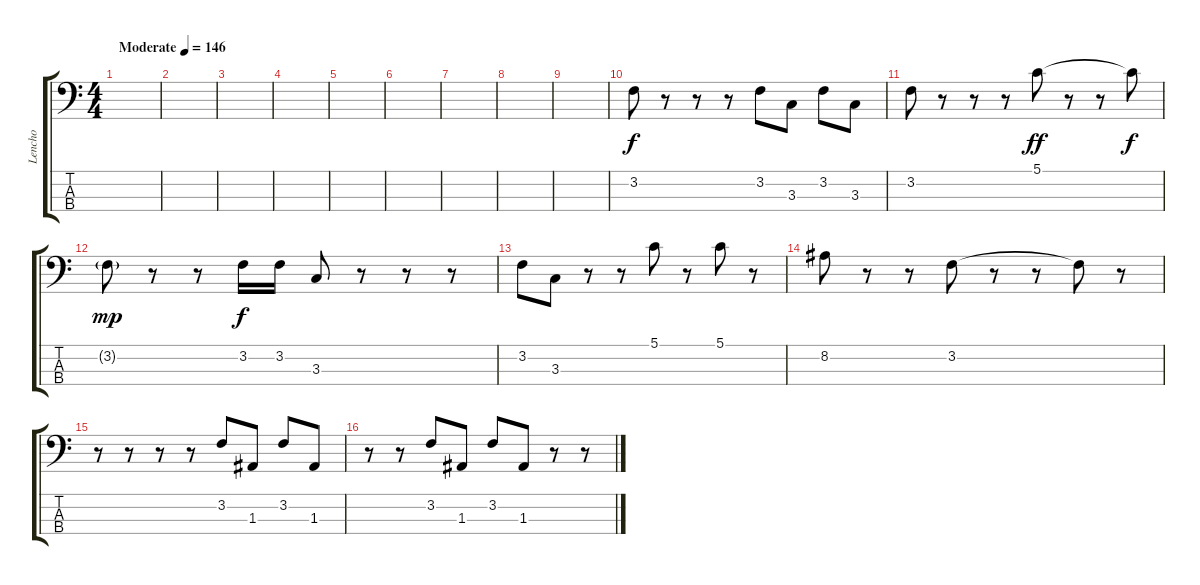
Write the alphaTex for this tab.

\track ("Lencho" "Lencho") {instrument electricbassfinger}
\staff {score tabs}
\tuning (G2 D2 A1 E1) {hide}
\ts (4 4)
\tempo (146 "Moderate")
\clef f4
\ks c
|
|
|
|
|
|
|
|
|
3.2.8 r.8 r.8 r.8 3.2.8 3.3.8 3.2.8 3.3.8 |
3.2.8 r.8 r.8 r.8 5.1.8{dy ff} r.8 r.8 5.1{t}.8{dy f} |
3.2{g}.8{dy mp} r.8 r.8 3.2.16{dy f} 3.2.16 3.3.8 r.8 r.8 r.8 |
3.2.8 3.3.8 r.8 r.8 5.1.8 r.8 5.1.8 r.8 |
8.2.8 r.8 r.8 3.2.8 r.8 r.8 3.2{t}.8 r.8 |
r.8 r.8 r.8 r.8 3.2.8 1.3.8 3.2.8 1.3.8 |
r.8 r.8 3.2.8 1.3.8 3.2.8 1.3.8 r.8 r.8
